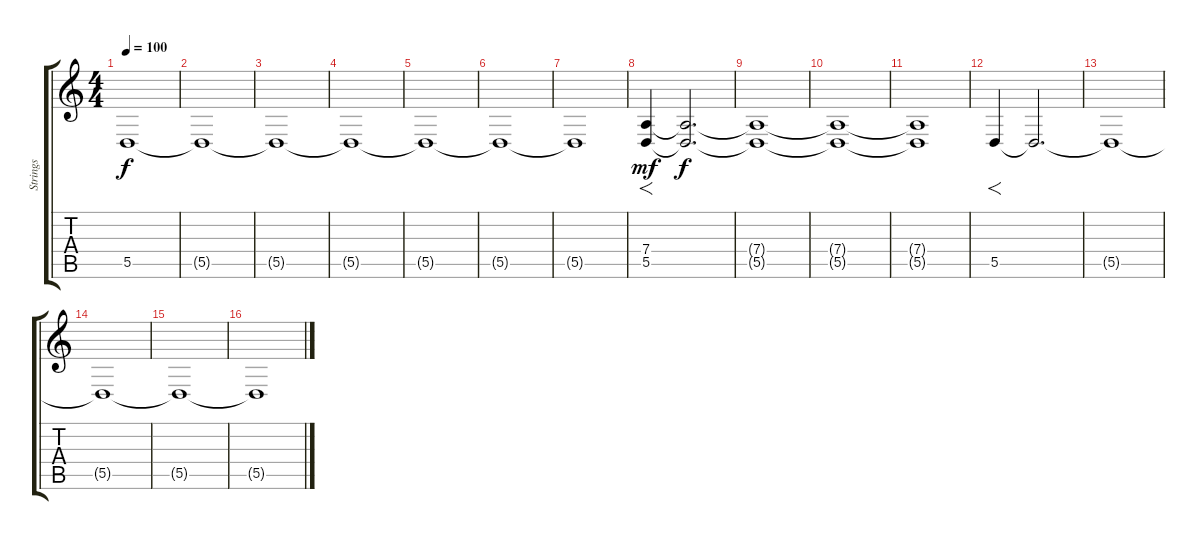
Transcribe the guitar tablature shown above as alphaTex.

\track ("Strings" "Strings") {instrument stringensemble1}
\staff {score tabs}
\tuning (E4 B3 G3 D3 A2 E2) {hide}
\ts (4 4)
\tempo 100
\clef g2
\ks c
5.5{t}.1{dy f} |
5.5{t}.1 |
5.5{t}.1 |
5.5{t}.1 |
5.5{t}.1 |
5.5{t}.1 |
5.5{t}.1 |
(7.4 5.5).4{f dy mf} (7.4{t} 5.5{t}).2{d dy f} |
(7.4{t} 5.5{t}).1 |
(7.4{t} 5.5{t}).1 |
(7.4{t} 5.5{t}).1 |
5.5.4{f} 5.5{t}.2{d} |
5.5{t}.1 |
5.5{t}.1 |
5.5{t}.1 |
5.5{t}.1
